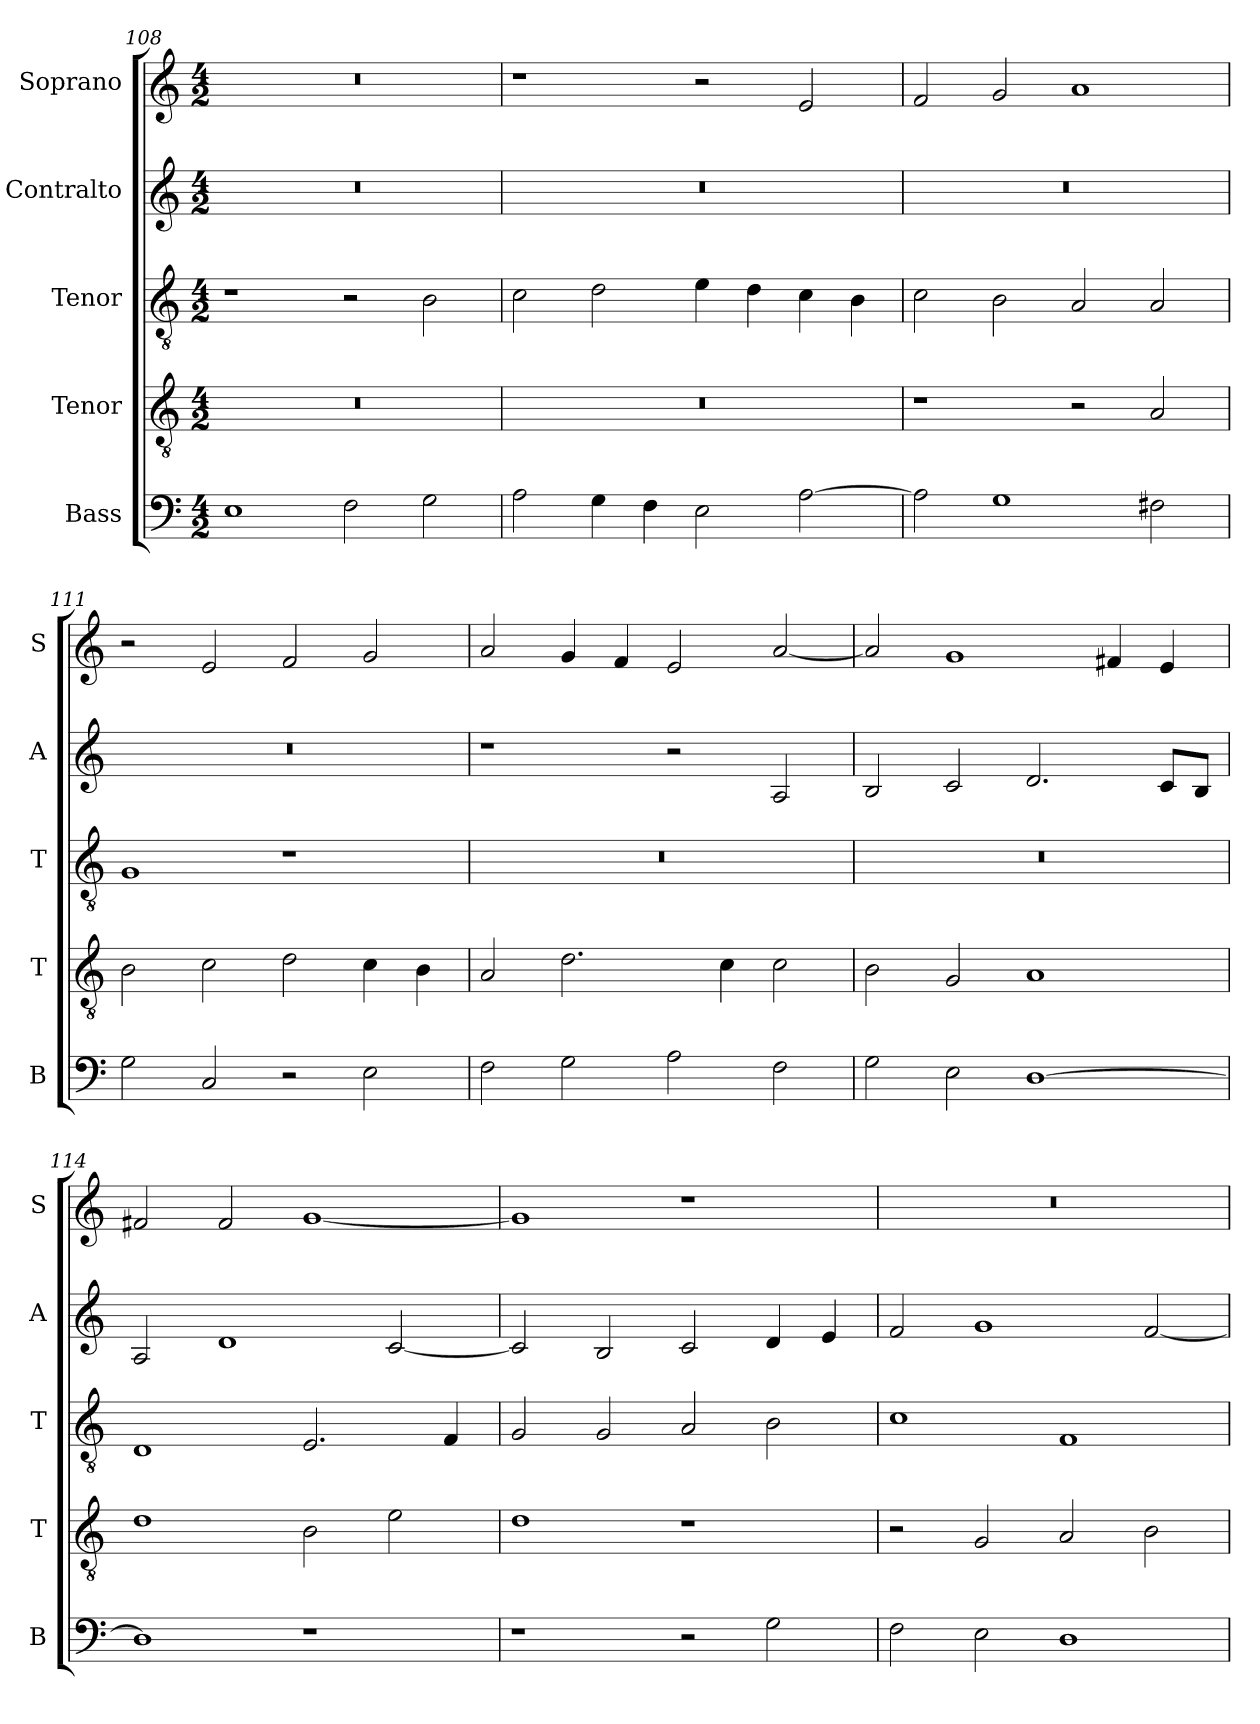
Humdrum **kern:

**kern	**kern	**kern	**kern	**kern
*part5	*part4	*part3	*part2	*part1
*staff5	*staff4	*staff3	*staff2	*staff1
*I"Bass	*I"Tenor	*I"Tenor	*I"Contralto	*I"Soprano
*I'B	*I'T	*I'T	*I'A	*I'S
*clefF4	*clefGv2	*clefGv2	*clefG2	*clefG2
*k[]	*k[]	*k[]	*k[]	*k[]
*E:phr	*E:phr	*E:phr	*E:phr	*E:phr
*M4/2	*M4/2	*M4/2	*M4/2	*M4/2
=108	=108	=108	=108	=108
1E	0r	1r	0r	0r
2F	.	2r	.	.
2G	.	2B	.	.
=109	=109	=109	=109	=109
2A	0r	2c	0r	1r
4G	.	2d	.	.
4F	.	.	.	.
2E	.	4e	.	2r
.	.	4d	.	.
[2A	.	4c	.	2e
.	.	4B	.	.
=110	=110	=110	=110	=110
2A]	1r	2c	0r	2f
1G	.	2B	.	2g
.	2r	2A	.	1a
2F#X	2A	2A	.	.
=111	=111	=111	=111	=111
2G	2B	1G	0r	2r
2C	2c	.	.	2e
2r	2d	1r	.	2f
2E	4c	.	.	2g
.	4B	.	.	.
=112	=112	=112	=112	=112
2F	2A	0r	1r	2a
2G	2.d	.	.	4g
.	.	.	.	4f
2A	.	.	2r	2e
.	4c	.	.	.
2F	2c	.	2A	[2a
=113	=113	=113	=113	=113
2G	2B	0r	2B	2a]
2E	2G	.	2c	1g
[1D	1A	.	2.d	.
.	.	.	.	4f#X
.	.	.	8c/L	4e
.	.	.	8B/J	.
=114	=114	=114	=114	=114
1D]	1d	1D	2A	2f#X
.	.	.	1d	2f#
1r	2B	2.E	.	[1g
.	2e	.	[2c	.
.	.	4F	.	.
=115	=115	=115	=115	=115
1r	1d	2G	2c]	1g]
.	.	2G	2B	.
2r	1r	2A	2c	1r
2G	.	2B	4d	.
.	.	.	4e	.
=116	=116	=116	=116	=116
2F	2r	1c	2f	0r
2E	2G	.	1g	.
1D	2A	1F	.	.
.	2B	.	[2f	.
=	=	=	=	=
*-	*-	*-	*-	*-
